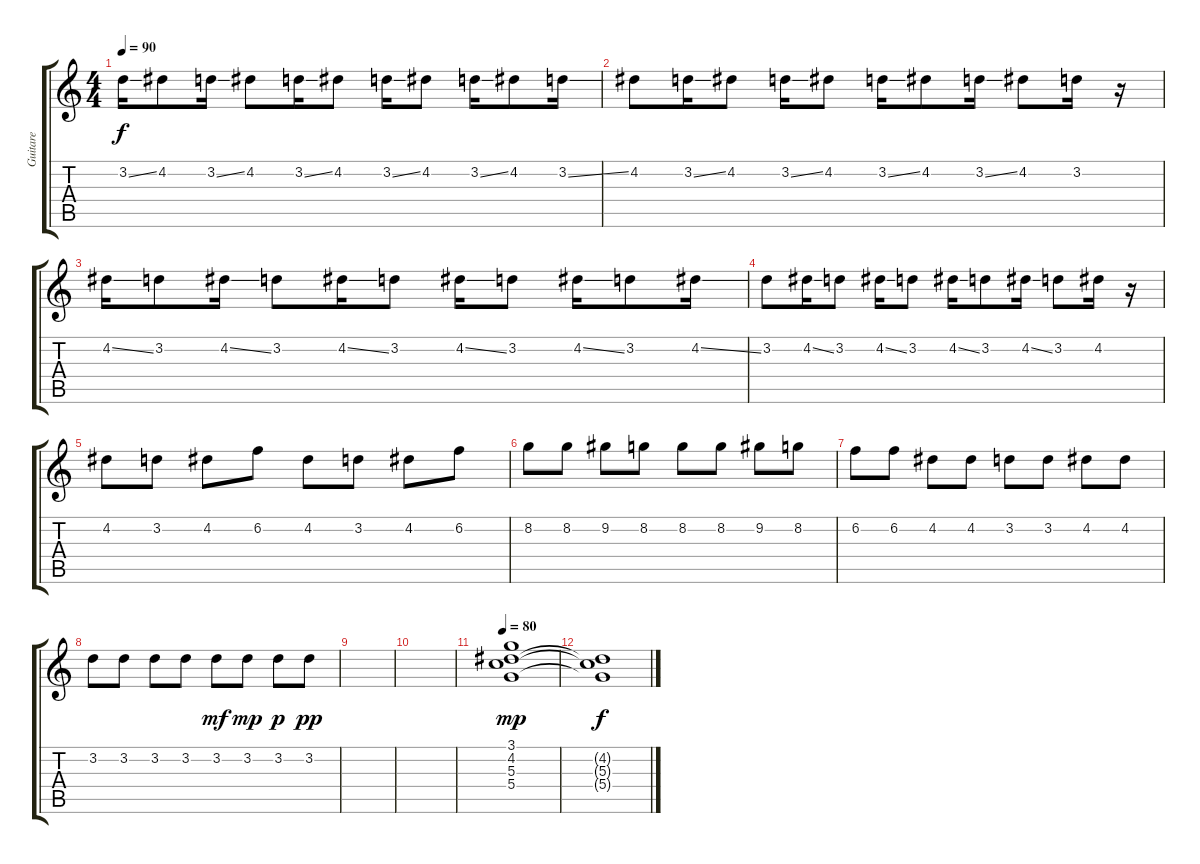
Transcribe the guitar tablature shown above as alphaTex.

\track ("Guitare" "Guitare") {instrument acousticguitarnylon}
\staff {score tabs}
\tuning (E4 B3 G3 D3 A2 E2) {hide}
\ts (4 4)
\tempo 90
\clef g2
\ks c
3.2{ss}.16{dy f} 4.2.8 3.2{ss}.16 4.2.8 3.2{ss}.16 4.2.8 3.2{ss}.16 4.2.8 3.2{ss}.16 4.2.8 3.2{ss}.16 |
4.2.8 3.2{ss}.16 4.2.8 3.2{ss}.16 4.2.8 3.2{ss}.16 4.2.8 3.2{ss}.16 4.2.8 3.2.16 r.16 |
4.2{ss}.16 3.2.8 4.2{ss}.16 3.2.8 4.2{ss}.16 3.2.8 4.2{ss}.16 3.2.8 4.2{ss}.16 3.2.8 4.2{ss}.16 |
3.2.8 4.2{ss}.16 3.2.8 4.2{ss}.16 3.2.8 4.2{ss}.16 3.2.8 4.2{ss}.16 3.2.8 4.2.16 r.16 |
4.2.8 3.2.8 4.2.8 6.2.8 4.2.8 3.2.8 4.2.8 6.2.8 |
8.2.8 8.2.8 9.2.8 8.2.8 8.2.8 8.2.8 9.2.8 8.2.8 |
6.2.8 6.2.8 4.2.8 4.2.8 3.2.8 3.2.8 4.2.8 4.2.8 |
3.2.8 3.2.8 3.2.8 3.2.8 3.2.8{dy mf} 3.2.8{dy mp} 3.2.8{dy p} 3.2.8{dy pp} |
|
|
\tempo 80
(3.1 4.2 5.3 5.4).1{dy mp} |
(4.2{t} 5.3{t} 5.4{t}).1{dy f}
